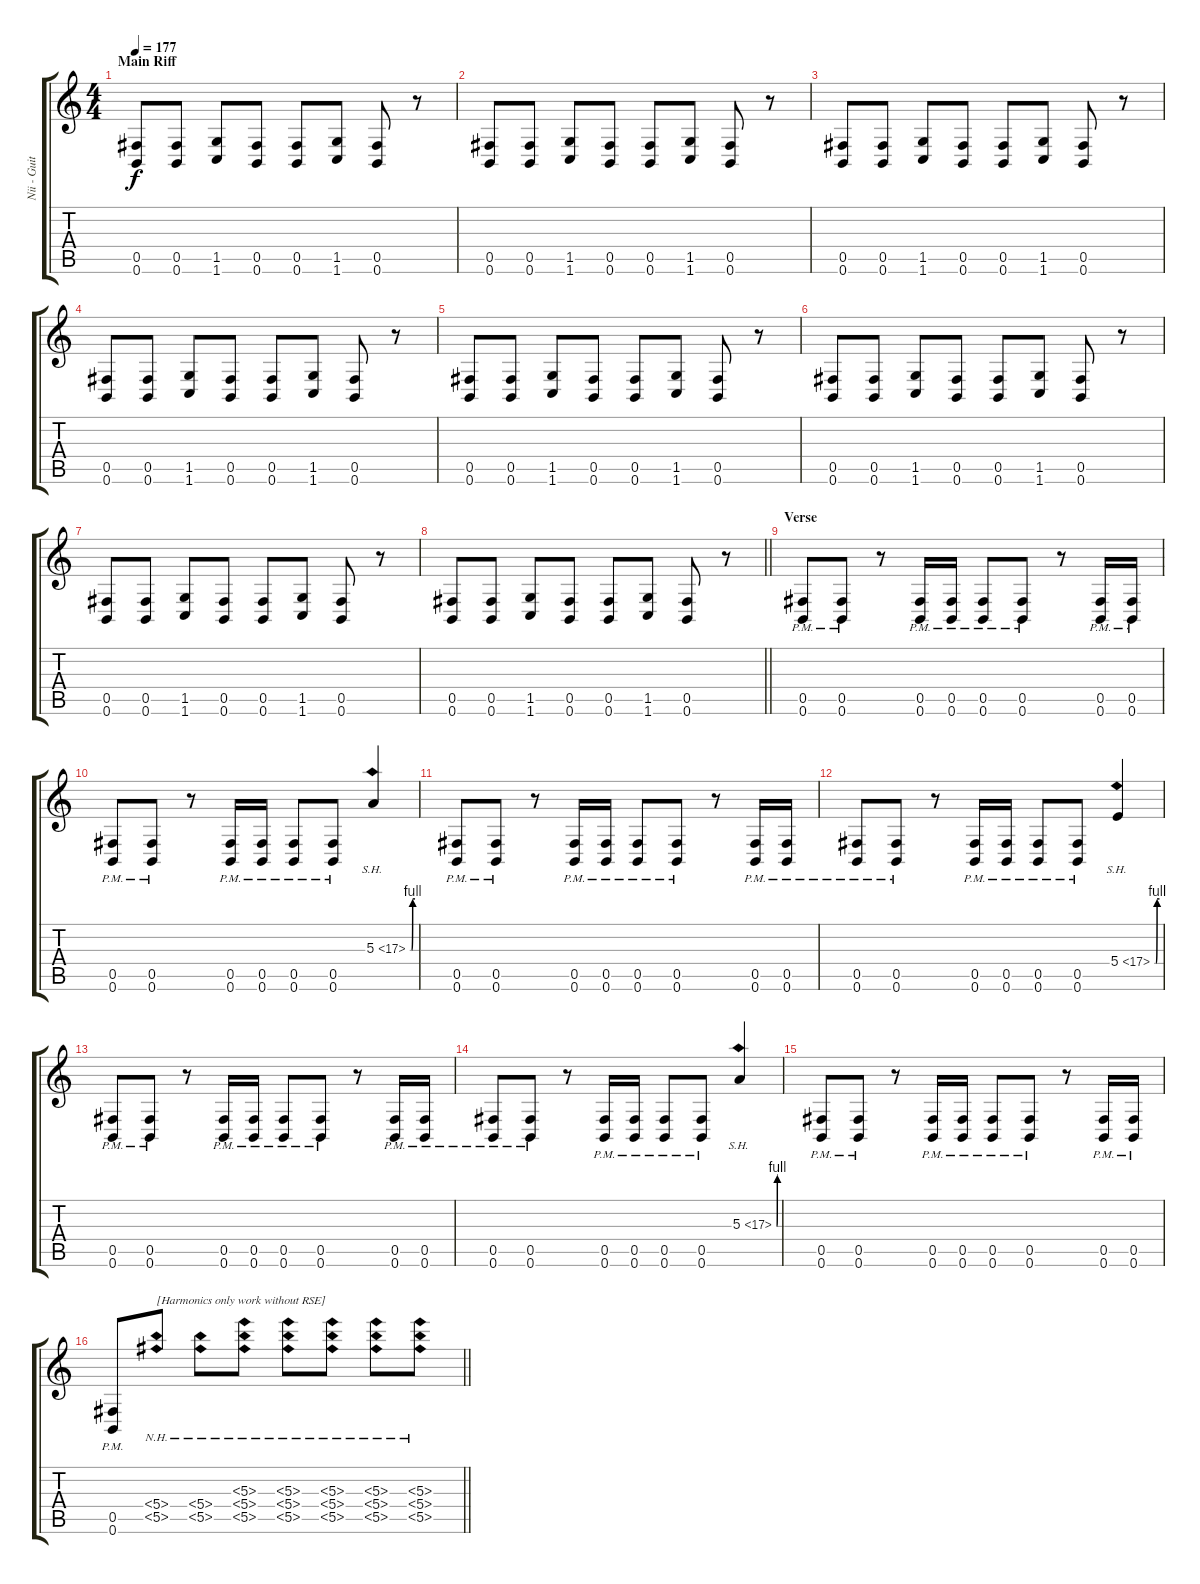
\track ("Nii - Guitar 1" "Nii - Guit") {instrument distortionguitar}
\staff {score tabs}
\tuning (Db4 Ab3 E3 B2 Gb2 B1) {hide}
\ts (4 4)
\section ("" "Main Riff")
\tempo 177
\clef g2
\ks c
(0.5 0.6).8{dy f} (0.5 0.6).8 (1.5 1.6).8 (0.5 0.6).8 (0.5 0.6).8 (1.5 1.6).8 (0.5 0.6).8 r.8 |
(0.5 0.6).8 (0.5 0.6).8 (1.5 1.6).8 (0.5 0.6).8 (0.5 0.6).8 (1.5 1.6).8 (0.5 0.6).8 r.8 |
(0.5 0.6).8 (0.5 0.6).8 (1.5 1.6).8 (0.5 0.6).8 (0.5 0.6).8 (1.5 1.6).8 (0.5 0.6).8 r.8 |
(0.5 0.6).8 (0.5 0.6).8 (1.5 1.6).8 (0.5 0.6).8 (0.5 0.6).8 (1.5 1.6).8 (0.5 0.6).8 r.8 |
(0.5 0.6).8 (0.5 0.6).8 (1.5 1.6).8 (0.5 0.6).8 (0.5 0.6).8 (1.5 1.6).8 (0.5 0.6).8 r.8 |
(0.5 0.6).8 (0.5 0.6).8 (1.5 1.6).8 (0.5 0.6).8 (0.5 0.6).8 (1.5 1.6).8 (0.5 0.6).8 r.8 |
(0.5 0.6).8 (0.5 0.6).8 (1.5 1.6).8 (0.5 0.6).8 (0.5 0.6).8 (1.5 1.6).8 (0.5 0.6).8 r.8 |
\barLineRight lightlight
(0.5 0.6).8 (0.5 0.6).8 (1.5 1.6).8 (0.5 0.6).8 (0.5 0.6).8 (1.5 1.6).8 (0.5 0.6).8 r.8 |
\section ("" "Verse")
(0.5{pm} 0.6{pm}).8 (0.5{pm} 0.6{pm}).8 r.8 (0.5{pm} 0.6{pm}).16 (0.5{pm} 0.6{pm}).16 (0.5{pm} 0.6{pm}).8 (0.5{pm} 0.6{pm}).8 r.8 (0.5{pm} 0.6{pm}).16 (0.5{pm} 0.6{pm}).16 |
(0.5{pm} 0.6{pm}).8 (0.5{pm} 0.6{pm}).8 r.8 (0.5{pm} 0.6{pm}).16 (0.5{pm} 0.6{pm}).16 (0.5{pm} 0.6{pm}).8 (0.5{pm} 0.6{pm}).8 5.3{be (custom 0 0 20 0 30 4 60 4) sh 12}.4 |
(0.5{pm} 0.6{pm}).8 (0.5{pm} 0.6{pm}).8 r.8 (0.5{pm} 0.6{pm}).16 (0.5{pm} 0.6{pm}).16 (0.5{pm} 0.6{pm}).8 (0.5{pm} 0.6{pm}).8 r.8 (0.5{pm} 0.6{pm}).16 (0.5{pm} 0.6{pm}).16 |
(0.5{pm} 0.6{pm}).8 (0.5{pm} 0.6{pm}).8 r.8 (0.5{pm} 0.6{pm}).16 (0.5{pm} 0.6{pm}).16 (0.5{pm} 0.6{pm}).8 (0.5{pm} 0.6{pm}).8 5.4{be (custom 0 0 20 0 30 4 60 4) sh 12}.4 |
(0.5{pm} 0.6{pm}).8 (0.5{pm} 0.6{pm}).8 r.8 (0.5{pm} 0.6{pm}).16 (0.5{pm} 0.6{pm}).16 (0.5{pm} 0.6{pm}).8 (0.5{pm} 0.6{pm}).8 r.8 (0.5{pm} 0.6{pm}).16 (0.5{pm} 0.6{pm}).16 |
(0.5{pm} 0.6{pm}).8 (0.5{pm} 0.6{pm}).8 r.8 (0.5{pm} 0.6{pm}).16 (0.5{pm} 0.6{pm}).16 (0.5{pm} 0.6{pm}).8 (0.5{pm} 0.6{pm}).8 5.3{be (custom 0 0 20 0 30 4 60 4) sh 12}.4 |
(0.5{pm} 0.6{pm}).8 (0.5{pm} 0.6{pm}).8 r.8 (0.5{pm} 0.6{pm}).16 (0.5{pm} 0.6{pm}).16 (0.5{pm} 0.6{pm}).8 (0.5{pm} 0.6{pm}).8 r.8 (0.5{pm} 0.6{pm}).16 (0.5{pm} 0.6{pm}).16 |
\barLineRight lightlight
(0.5{pm} 0.6{pm}).8 (5.4{nh} 5.5{nh}).8{txt "[Harmonics only work without RSE]"} (5.4{nh} 5.5{nh}).8 (5.3{nh} 5.4{nh} 5.5{nh}).8 (5.3{nh} 5.4{nh} 5.5{nh}).8 (5.3{nh} 5.4{nh} 5.5{nh}).8 (5.3{nh} 5.4{nh} 5.5{nh}).8 (5.3{nh} 5.4{nh} 5.5{nh}).8
